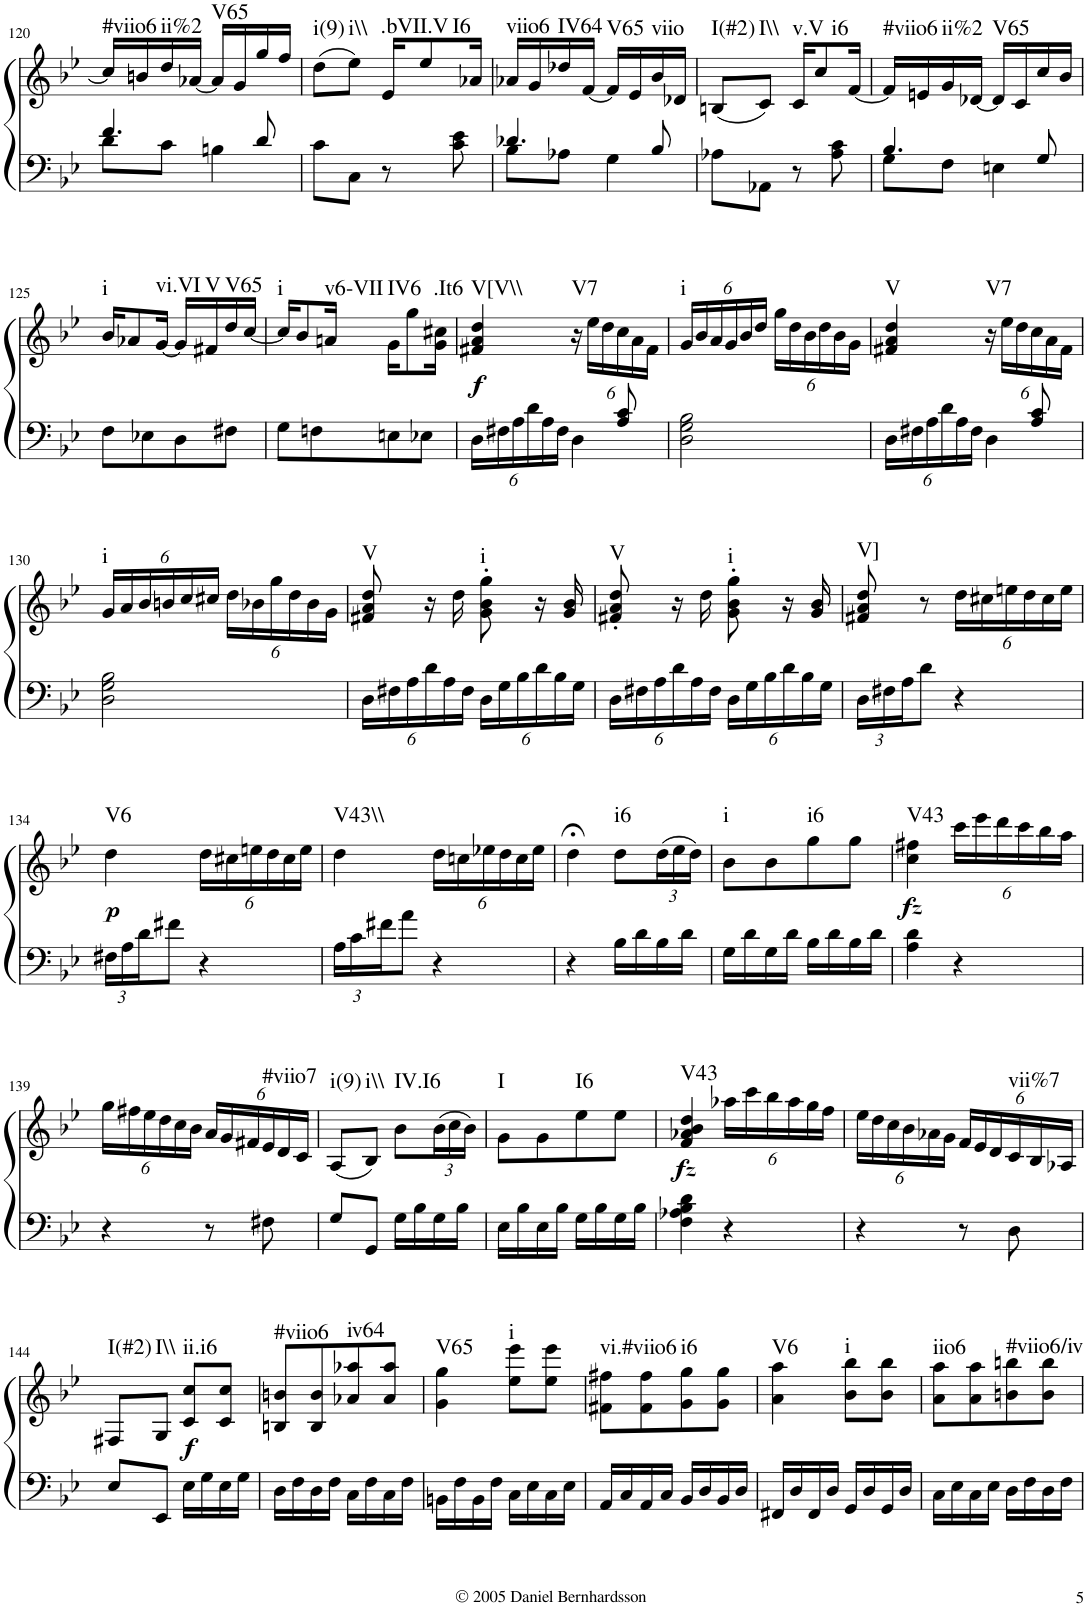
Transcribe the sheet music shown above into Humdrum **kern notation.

**kern	**kern	**dynam	**harte
*part1	*part1	*part1	*part1
*staff2	*staff1	*staff1/2	*
*I"Piano	*	*	*
*I'Pno.	*	*	*
!!LO:PB:g=z
*clefF4	*clefG2	*	*
*k[b-e-]	*k[b-e-]	*	*
*B-:	*B-:	*	*
*M2/4	*M2/4	*	*
=120	=120	=120	=120
*^	*	*	*
!	!	!	!	!LO:H:kt=#viio6
4.f/	8d\L	16cc/LL]	.	N
.	.	16bn/	.	.
!	!	!	!	!LO:H:kt=ii%2
.	8c\J	16dd/	.	N
.	.	[16a-X/JJ	.	.
!	!	!	!	!LO:H:kt=V65
.	4Bn\	16a-/LL]	.	N
.	.	16g/	.	.
8d/	.	16gg/	.	.
.	.	16ff/JJ	.	.
*v	*v	*	*	*
=121	=121	=121	=121
!	!	!	!LO:H:kt=i(9)
8c\L	(8dd\L	.	N
!	!	!	!LO:H:kt=i\\
8C\J	8ee-\J)	.	N
!	!	!	!LO:H:kt=.bVII.V
8r	16e-/KL	.	N
!	!	!	!LO:H:kt=I6
.	8ee-/	.	N
8c\ 8e-\	.	.	.
.	16a-X/Jk	.	.
=122	=122	=122	=122
*^	*	*	*
!	!	!	!	!LO:H:kt=viio6
4.d-X/	8B-\L	16a-X/LL	.	N
.	.	16g/	.	.
!	!	!	!	!LO:H:kt=IV64
.	8A-X\J	16dd-X/	.	N
.	.	[16f/JJ	.	.
!	!	!	!	!LO:H:kt=V65
.	4G\	16f/LL]	.	N
.	.	16e-/	.	.
!	!	!	!	!LO:H:kt=viio
8B-/	.	16b-/	.	N
.	.	16d-X/JJ	.	.
*v	*v	*	*	*
=123	=123	=123	=123
!	!	!	!LO:H:kt=I(#2)
8A-X\L	(8Bn/L	.	N
!	!	!	!LO:H:kt=I\\
8AA-X\J	8c/J)	.	N
!	!	!	!LO:H:kt=v.V
8r	16c/KL	.	N
!	!	!	!LO:H:kt=i6
.	8cc/	.	N
8A-\ 8c\	.	.	.
.	[16f/Jk	.	.
=124	=124	=124	=124
*^	*	*	*
!	!	!	!	!LO:H:kt=#viio6
4.B-/	8G\L	16f/LL]	.	N
.	.	16en/	.	.
!	!	!	!	!LO:H:kt=ii%2
.	8F\J	16g/	.	N
.	.	[16d-X/JJ	.	.
!	!	!	!	!LO:H:kt=V65
.	4En\	16d-/LL]	.	N
.	.	16c/	.	.
8G/	.	16cc/	.	.
.	.	16b-/JJ	.	.
*v	*v	*	*	*
!!LO:LB:g=z
=125	=125	=125	=125
!	!	!	!LO:H:kt=i
8F\L	16b-/KL	.	N
.	8a-X/	.	.
8E-X\	.	.	.
!	!	!	!LO:H:kt=vi.VI
.	[16g/Jk	.	N
8D\	16g/LL]	.	.
!	!	!	!LO:H:kt=V
.	16f#X/	.	N
!	!	!	!LO:H:kt=V65
8F#X\J	16dd/	.	N
.	[16cc/JJ	.	.
=126	=126	=126	=126
!	!	!	!LO:H:kt=i
8G\L	16cc/KL]	.	N
.	8b-/	.	.
8Fn\	.	.	.
!	!	!	!LO:H:kt=v6-VII
.	16an/Jk	.	N
!	!	!	!LO:H:kt=IV6
8En\	16g\KL	.	N
.	8gg\	.	.
8E-X\J	.	.	.
!	!	!	!LO:H:kt=.It6
.	16g\ 16cc#X\Jk	.	N
=127	=127	=127	=127
*Xbrackettup	*	*	*
*^	*	*	*
!	!	!	!LO:DY:b	!LO:H:kt=V[V\\
24D\LL	4ryy	4f#X/ 4a/ 4dd/	f	N
24F#X\	.	.	.	.
24A\	.	.	.	.
24d\	.	.	.	.
24A\	.	.	.	.
24F#\JJ	.	.	.	.
*	*	*Xbrackettup	*	*
!	!	!	!	!LO:H:kt=V7
8ryy	4D\	24r	.	N
.	.	24ee-\LL	.	.
.	.	24dd\	.	.
8A/ 8c/	.	24cc\	.	.
.	.	24a\	.	.
.	.	24f#\JJ	.	.
*v	*v	*	*	*
=128	=128	=128	=128
!	!	!	!LO:H:kt=i
2D\ 2G\ 2B-\	24g/LL	.	N
.	24b-/	.	.
.	24a/	.	.
.	24g/	.	.
.	24b-/	.	.
.	24dd/JJ	.	.
.	24gg\LL	.	.
.	24dd\	.	.
.	24b-\	.	.
.	24dd\	.	.
.	24b-\	.	.
.	24g\JJ	.	.
=129	=129	=129	=129
*^	*	*	*
!	!	!	!	!LO:H:kt=V
24D\LL	4ryy	4f#X/ 4a/ 4dd/	.	N
24F#X\	.	.	.	.
24A\	.	.	.	.
24d\	.	.	.	.
24A\	.	.	.	.
24F#\JJ	.	.	.	.
!	!	!	!	!LO:H:kt=V7
8ryy	4D\	24r	.	N
.	.	24ee-\LL	.	.
.	.	24dd\	.	.
8A/ 8c/	.	24cc\	.	.
.	.	24a\	.	.
.	.	24f#\JJ	.	.
*v	*v	*	*	*
!!LO:LB:g=z
=130	=130	=130	=130
!	!	!	!LO:H:kt=i
2D\ 2G\ 2B-\	24g/LL	.	N
.	24a/	.	.
.	24b-/	.	.
.	24bn/	.	.
.	24cc/	.	.
.	24cc#X/JJ	.	.
.	24dd\LL	.	.
.	24b-X\	.	.
.	24gg\	.	.
.	24dd\	.	.
.	24b-\	.	.
.	24g\JJ	.	.
=131	=131	=131	=131
!	!	!	!LO:H:kt=V
24D\LL	8f#X/ 8a/ 8dd/	.	N
24F#X\	.	.	.
24A\	.	.	.
24d\	16r	.	.
24A\	.	.	.
.	16dd\	.	.
24F#\JJ	.	.	.
!	!	!	!LO:H:kt=i
24D\LL	8g\' 8b-\' 8gg\'	.	N
24G\	.	.	.
24B-\	.	.	.
24d\	16r	.	.
24B-\	.	.	.
.	16g/ 16b-/	.	.
24G\JJ	.	.	.
=132	=132	=132	=132
!	!	!	!LO:H:kt=V
24D\LL	8f#X/' 8a/' 8dd/'	.	N
24F#X\	.	.	.
24A\	.	.	.
24d\	16r	.	.
24A\	.	.	.
.	16dd\	.	.
24F#\JJ	.	.	.
!	!	!	!LO:H:kt=i
24D\LL	8g\' 8b-\' 8gg\'	.	N
24G\	.	.	.
24B-\	.	.	.
24d\	16r	.	.
24B-\	.	.	.
.	16g/ 16b-/	.	.
24G\JJ	.	.	.
=133	=133	=133	=133
!	!	!	!LO:H:kt=V]
24D\LL	8f#X/ 8a/ 8dd/	.	N
24F#X\	.	.	.
24A\J	.	.	.
8d\J	8r	.	.
4r	24dd\LL	.	.
.	24cc#X\	.	.
.	24een\	.	.
.	24dd\	.	.
.	24cc#\	.	.
.	24ee\JJ	.	.
!!LO:LB:g=z
=134	=134	=134	=134
!	!	!LO:DY:b	!LO:H:kt=V6
24F#X\LL	4dd\	p	N
24A\	.	.	.
24d\J	.	.	.
8f#X\J	.	.	.
4r	24dd\LL	.	.
.	24cc#X\	.	.
.	24een\	.	.
.	24dd\	.	.
.	24cc#\	.	.
.	24ee\JJ	.	.
=135	=135	=135	=135
!	!	!	!LO:H:kt=V43\\
24A\LL	4dd\	.	N
24c\	.	.	.
24f#X\J	.	.	.
8a\J	.	.	.
4r	24dd\LL	.	.
.	24ccn\	.	.
.	24ee-X\	.	.
.	24dd\	.	.
.	24cc\	.	.
.	24ee-\JJ	.	.
=136	=136	=136	=136
4r	4dd;<\	.	.
!	!	!	!LO:H:kt=i6
16B-\LL	8dd\L	.	N
16d\	.	.	.
16B-\	(24dd\L	.	.
.	24ee-\	.	.
16d\JJ	.	.	.
.	24dd\JJ)	.	.
=137	=137	=137	=137
!	!	!	!LO:H:kt=i
16G\LL	8b-\L	.	N
16d\	.	.	.
16G\	8b-\	.	.
16d\JJ	.	.	.
!	!	!	!LO:H:kt=i6
16B-\LL	8gg\	.	N
16d\	.	.	.
16B-\	8gg\J	.	.
16d\JJ	.	.	.
=138	=138	=138	=138
!	!	!LO:DY:b	!LO:H:kt=V43
4A\ 4d\	4cc\ 4ff#X\	fz	N
4r	24ccc\LL	.	.
.	24eee-\	.	.
.	24ddd\	.	.
.	24ccc\	.	.
.	24bb-\	.	.
.	24aa\JJ	.	.
!!LO:LB:g=z
=139	=139	=139	=139
4r	24gg\LL	.	.
.	24ff#X\	.	.
.	24ee-\	.	.
.	24dd\	.	.
.	24cc\	.	.
.	24b-\JJ	.	.
8r	24a/LL	.	.
.	24g/	.	.
.	24f#X/	.	.
!	!	!	!LO:H:kt=#viio7
8F#X\	24e-/	.	N
.	24d/	.	.
.	24c/JJ	.	.
=140	=140	=140	=140
!	!	!	!LO:H:kt=i(9)
8G/L	(8A/L	.	N
!	!	!	!LO:H:kt=i\\
8GG/J	8B-/J)	.	N
!	!	!	!LO:H:kt=IV.I6
16G\LL	8b-\L	.	N
16B-\	.	.	.
16G\	(24b-\L	.	.
.	24cc\	.	.
16B-\JJ	.	.	.
.	24b-\JJ)	.	.
=141	=141	=141	=141
!	!	!	!LO:H:kt=I
16E-\LL	8g\L	.	N
16B-\	.	.	.
16E-\	8g\	.	.
16B-\JJ	.	.	.
!	!	!	!LO:H:kt=I6
16G\LL	8ee-\	.	N
16B-\	.	.	.
16G\	8ee-\J	.	.
16B-\JJ	.	.	.
=142	=142	=142	=142
!	!	!LO:DY:b	!LO:H:kt=V43
4F\ 4A-X\ 4B-\ 4d\	4f/ 4a-X/ 4b-/ 4dd/	fz	N
4r	24aa-X\LL	.	.
.	24ccc\	.	.
.	24bb-\	.	.
.	24aa-\	.	.
.	24gg\	.	.
.	24ff\JJ	.	.
=143	=143	=143	=143
4r	24ee-\LL	.	.
.	24dd\	.	.
.	24cc\	.	.
.	24b-\	.	.
.	24a-X\	.	.
.	24g\JJ	.	.
8r	24f/LL	.	.
.	24e-/	.	.
.	24d/	.	.
!	!	!	!LO:H:kt=vii%7
8D\	24c/	.	N
.	24B-/	.	.
.	24A-X/JJ	.	.
!!LO:LB:g=z
=144	=144	=144	=144
!	!	!	!LO:H:kt=I(#2)
8E-/L	8F#X/L	.	N
!	!	!	!LO:H:kt=I\\
8EE-/J	8G/J	.	N
!	!	!LO:DY:b	!LO:H:kt=ii.i6
16E-\LL	8c/ 8cc/L	f	N
16G\	.	.	.
16E-\	8c/ 8cc/J	.	.
16G\JJ	.	.	.
=145	=145	=145	=145
!	!	!	!LO:H:kt=#viio6
16D\LL	8Bn/ 8bn/L	.	N
16F\	.	.	.
16D\	8B/ 8b/	.	.
16F\JJ	.	.	.
!	!	!	!LO:H:kt=iv64
16C\LL	8a-X/ 8aa-X/	.	N
16F\	.	.	.
16C\	8a-/ 8aa-/J	.	.
16F\JJ	.	.	.
=146	=146	=146	=146
!	!	!	!LO:H:kt=V65
16BBn\LL	4g\ 4gg\	.	N
16F\	.	.	.
16BB\	.	.	.
16F\JJ	.	.	.
!	!	!	!LO:H:kt=i
16C\LL	8ee-\ 8eee-\L	.	N
16E-\	.	.	.
16C\	8ee-\ 8eee-\J	.	.
16E-\JJ	.	.	.
=147	=147	=147	=147
!	!	!	!LO:H:kt=vi.#viio6
16AA/LL	8f#X\ 8ff#X\L	.	N
16C/	.	.	.
16AA/	8f#\ 8ff#\	.	.
16C/JJ	.	.	.
!	!	!	!LO:H:kt=i6
16BB-/LL	8g\ 8gg\	.	N
16D/	.	.	.
16BB-/	8g\ 8gg\J	.	.
16D/JJ	.	.	.
=148	=148	=148	=148
!	!	!	!LO:H:kt=V6
16FF#X/LL	4a\ 4aa\	.	N
16D/	.	.	.
16FF#/	.	.	.
16D/JJ	.	.	.
!	!	!	!LO:H:kt=i
16GG/LL	8b-\ 8bb-\L	.	N
16D/	.	.	.
16GG/	8b-\ 8bb-\J	.	.
16D/JJ	.	.	.
=149	=149	=149	=149
!	!	!	!LO:H:kt=iio6
16C\LL	8a\ 8aa\L	.	N
16E-\	.	.	.
16C\	8a\ 8aa\	.	.
16E-\JJ	.	.	.
!	!	!	!LO:H:kt=#viio6/iv
16D\LL	8bn\ 8bbn\	.	N
16F\	.	.	.
16D\	8b\ 8bb\J	.	.
16F\JJ	.	.	.
=	=	=	=
*-	*-	*-	*-
